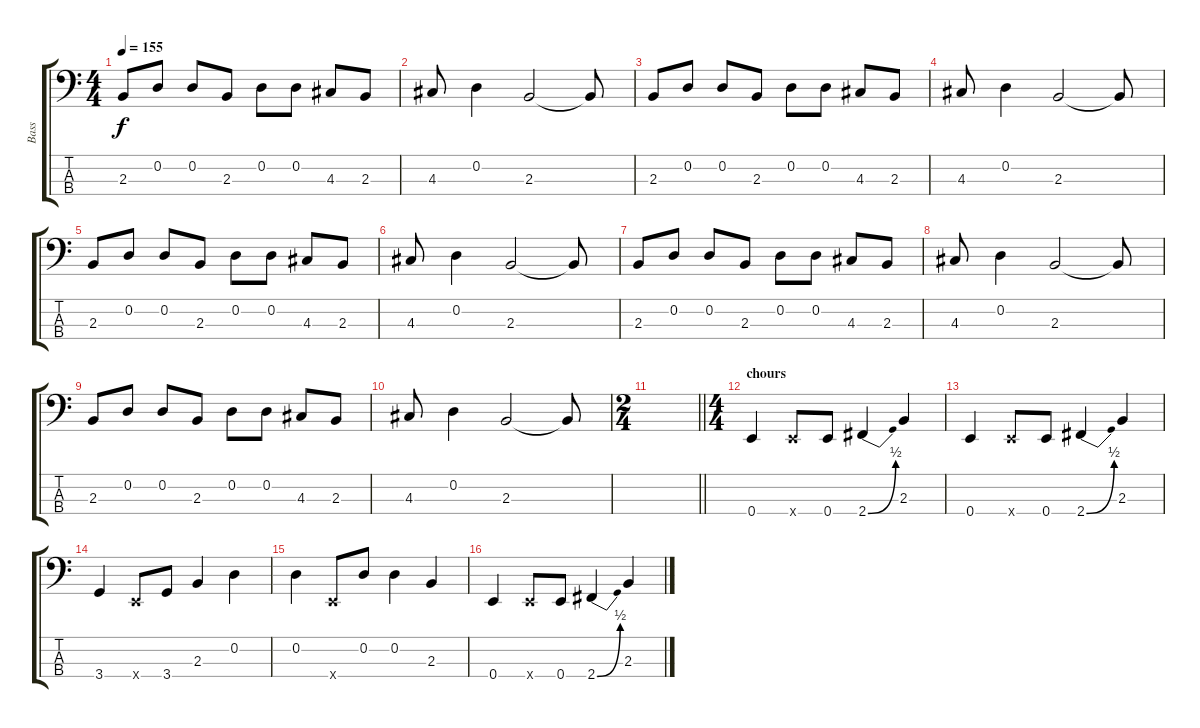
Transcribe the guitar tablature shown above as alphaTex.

\track ("Bass" "Bass") {instrument acousticbass}
\staff {score tabs}
\tuning (G2 D2 A1 E1) {hide}
\ts (4 4)
\tempo 155
\clef f4
\ks c
2.3.8{dy f} 0.2.8 0.2.8 2.3.8 0.2.8 0.2.8 4.3.8 2.3.8 |
4.3.8 0.2.4 2.3.2 2.3{t}.8 |
2.3.8 0.2.8 0.2.8 2.3.8 0.2.8 0.2.8 4.3.8 2.3.8 |
4.3.8 0.2.4 2.3.2 2.3{t}.8 |
2.3.8 0.2.8 0.2.8 2.3.8 0.2.8 0.2.8 4.3.8 2.3.8 |
4.3.8 0.2.4 2.3.2 2.3{t}.8 |
2.3.8 0.2.8 0.2.8 2.3.8 0.2.8 0.2.8 4.3.8 2.3.8 |
4.3.8 0.2.4 2.3.2 2.3{t}.8 |
2.3.8 0.2.8 0.2.8 2.3.8 0.2.8 0.2.8 4.3.8 2.3.8 |
4.3.8 0.2.4 2.3.2 2.3{t}.8 |
\ts (2 4)
\barLineRight lightlight
|
\ts (4 4)
\section ("" "chours")
0.4.4{volume 16} 0.4{x}.8 0.4.8 2.4{be (bend 0 0 60 2)}.4 2.3.4 |
0.4.4 0.4{x}.8 0.4.8 2.4{be (bend 0 0 60 2)}.4 2.3.4 |
3.4.4 0.4{x}.8 3.4.8 2.3.4 0.2.4 |
0.2.4 0.4{x}.8 0.2.8 0.2.4 2.3.4 |
0.4.4 0.4{x}.8 0.4.8 2.4{be (bend 0 0 60 2)}.4 2.3.4
